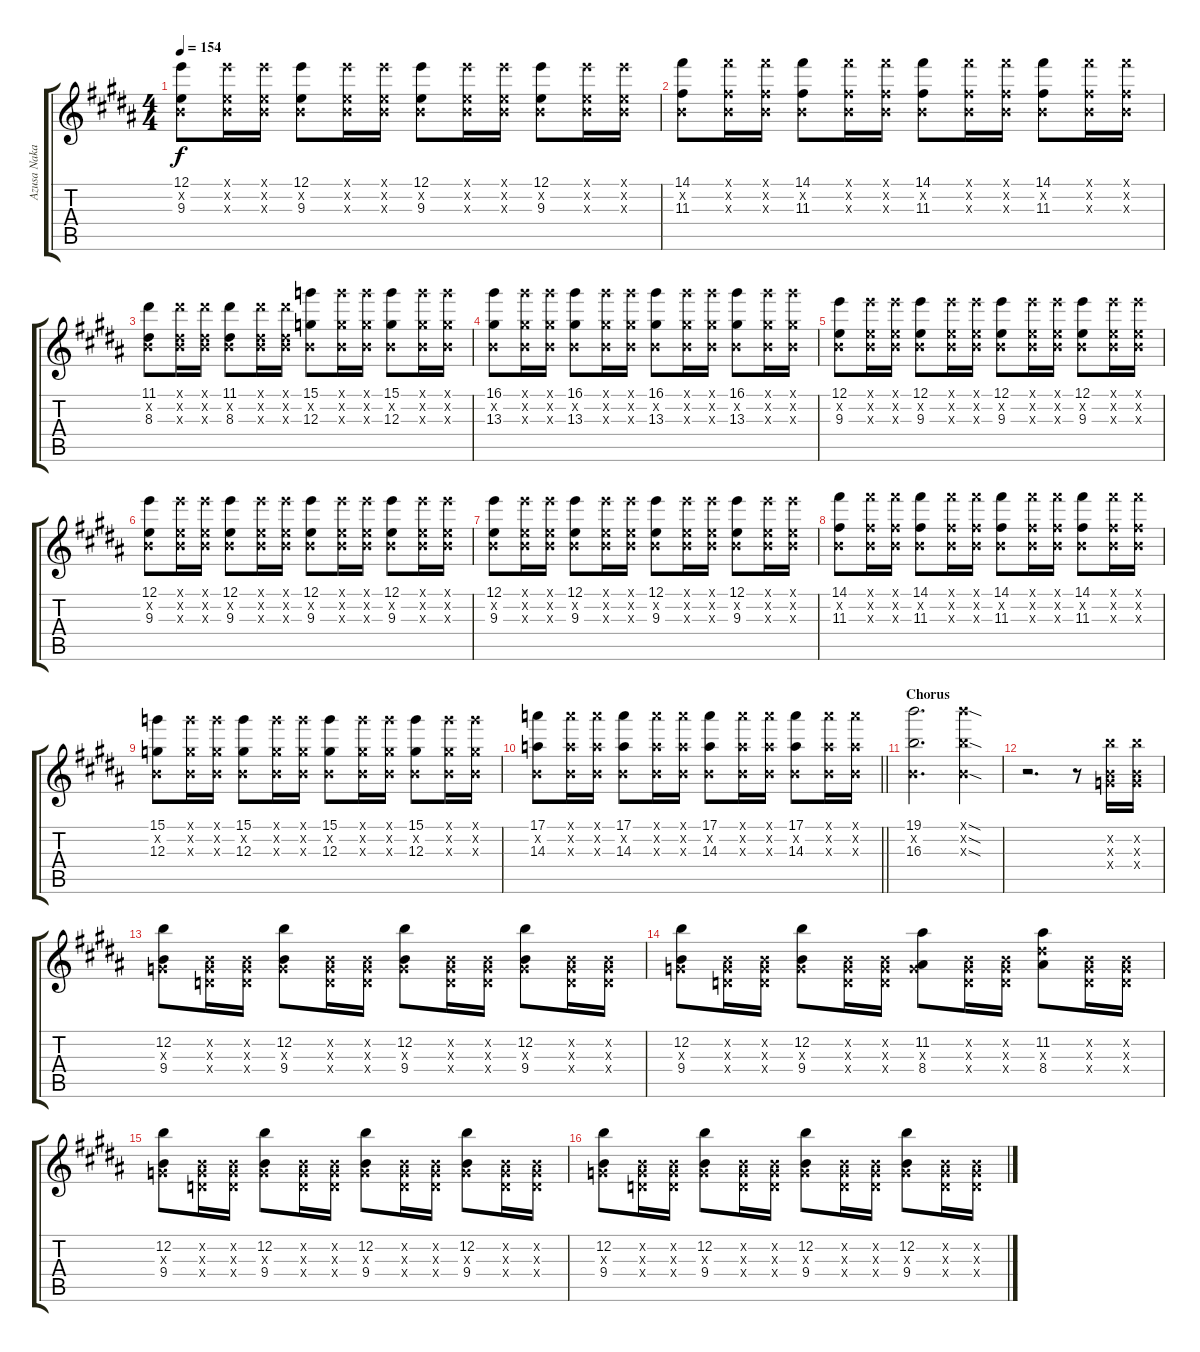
\track ("Azusa Nakano" "Azusa Naka") {instrument distortionguitar}
\staff {score tabs}
\tuning (E4 B3 G3 D3 A2 E2) {hide}
\ts (4 4)
\tempo 154
\clef g2
\ks b
(12.1 0.2{x} 9.3).8{dy f} (12.1{x} 0.2{x} 9.3{x}).16 (12.1{x} 0.2{x} 9.3{x}).16 (12.1 0.2{x} 9.3).8 (12.1{x} 0.2{x} 9.3{x}).16 (12.1{x} 0.2{x} 9.3{x}).16 (12.1 0.2{x} 9.3).8 (12.1{x} 0.2{x} 9.3{x}).16 (12.1{x} 0.2{x} 9.3{x}).16 (12.1 0.2{x} 9.3).8 (12.1{x} 0.2{x} 9.3{x}).16 (12.1{x} 0.2{x} 9.3{x}).16 |
(14.1 0.2{x} 11.3).8 (14.1{x} 0.2{x} 11.3{x}).16 (14.1{x} 0.2{x} 11.3{x}).16 (14.1 0.2{x} 11.3).8 (14.1{x} 0.2{x} 11.3{x}).16 (14.1{x} 0.2{x} 11.3{x}).16 (14.1 0.2{x} 11.3).8 (14.1{x} 0.2{x} 11.3{x}).16 (14.1{x} 0.2{x} 11.3{x}).16 (14.1 0.2{x} 11.3).8 (14.1{x} 0.2{x} 11.3{x}).16 (14.1{x} 0.2{x} 11.3{x}).16 |
(11.1 0.2{x} 8.3).8 (11.1{x} 0.2{x} 8.3{x}).16 (11.1{x} 0.2{x} 8.3{x}).16 (11.1 0.2{x} 8.3).8 (11.1{x} 0.2{x} 8.3{x}).16 (11.1{x} 0.2{x} 8.3{x}).16 (15.1 0.2{x} 12.3).8 (15.1{x} 0.2{x} 12.3{x}).16 (15.1{x} 0.2{x} 12.3{x}).16 (15.1 0.2{x} 12.3).8 (15.1{x} 0.2{x} 12.3{x}).16 (15.1{x} 0.2{x} 12.3{x}).16 |
(16.1 0.2{x} 13.3).8 (16.1{x} 0.2{x} 13.3{x}).16 (16.1{x} 0.2{x} 13.3{x}).16 (16.1 0.2{x} 13.3).8 (16.1{x} 0.2{x} 13.3{x}).16 (16.1{x} 0.2{x} 13.3{x}).16 (16.1 0.2{x} 13.3).8 (16.1{x} 0.2{x} 13.3{x}).16 (16.1{x} 0.2{x} 13.3{x}).16 (16.1 0.2{x} 13.3).8 (16.1{x} 0.2{x} 13.3{x}).16 (16.1{x} 0.2{x} 13.3{x}).16 |
(12.1 0.2{x} 9.3).8 (12.1{x} 0.2{x} 9.3{x}).16 (12.1{x} 0.2{x} 9.3{x}).16 (12.1 0.2{x} 9.3).8 (12.1{x} 0.2{x} 9.3{x}).16 (12.1{x} 0.2{x} 9.3{x}).16 (12.1 0.2{x} 9.3).8 (12.1{x} 0.2{x} 9.3{x}).16 (12.1{x} 0.2{x} 9.3{x}).16 (12.1 0.2{x} 9.3).8 (12.1{x} 0.2{x} 9.3{x}).16 (12.1{x} 0.2{x} 9.3{x}).16 |
(12.1 0.2{x} 9.3).8 (12.1{x} 0.2{x} 9.3{x}).16 (12.1{x} 0.2{x} 9.3{x}).16 (12.1 0.2{x} 9.3).8 (12.1{x} 0.2{x} 9.3{x}).16 (12.1{x} 0.2{x} 9.3{x}).16 (12.1 0.2{x} 9.3).8 (12.1{x} 0.2{x} 9.3{x}).16 (12.1{x} 0.2{x} 9.3{x}).16 (12.1 0.2{x} 9.3).8 (12.1{x} 0.2{x} 9.3{x}).16 (12.1{x} 0.2{x} 9.3{x}).16 |
(12.1 0.2{x} 9.3).8 (12.1{x} 0.2{x} 9.3{x}).16 (12.1{x} 0.2{x} 9.3{x}).16 (12.1 0.2{x} 9.3).8 (12.1{x} 0.2{x} 9.3{x}).16 (12.1{x} 0.2{x} 9.3{x}).16 (12.1 0.2{x} 9.3).8 (12.1{x} 0.2{x} 9.3{x}).16 (12.1{x} 0.2{x} 9.3{x}).16 (12.1 0.2{x} 9.3).8 (12.1{x} 0.2{x} 9.3{x}).16 (12.1{x} 0.2{x} 9.3{x}).16 |
(14.1 0.2{x} 11.3).8 (14.1{x} 0.2{x} 11.3{x}).16 (14.1{x} 0.2{x} 11.3{x}).16 (14.1 0.2{x} 11.3).8 (14.1{x} 0.2{x} 11.3{x}).16 (14.1{x} 0.2{x} 11.3{x}).16 (14.1 0.2{x} 11.3).8 (14.1{x} 0.2{x} 11.3{x}).16 (14.1{x} 0.2{x} 11.3{x}).16 (14.1 0.2{x} 11.3).8 (14.1{x} 0.2{x} 11.3{x}).16 (14.1{x} 0.2{x} 11.3{x}).16 |
(15.1 0.2{x} 12.3).8 (15.1{x} 0.2{x} 12.3{x}).16 (15.1{x} 0.2{x} 12.3{x}).16 (15.1 0.2{x} 12.3).8 (15.1{x} 0.2{x} 12.3{x}).16 (15.1{x} 0.2{x} 12.3{x}).16 (15.1 0.2{x} 12.3).8 (15.1{x} 0.2{x} 12.3{x}).16 (15.1{x} 0.2{x} 12.3{x}).16 (15.1 0.2{x} 12.3).8 (15.1{x} 0.2{x} 12.3{x}).16 (15.1{x} 0.2{x} 12.3{x}).16 |
\barLineRight lightlight
(17.1 0.2{x} 14.3).8 (17.1{x} 0.2{x} 14.3{x}).16 (17.1{x} 0.2{x} 14.3{x}).16 (17.1 0.2{x} 14.3).8 (17.1{x} 0.2{x} 14.3{x}).16 (17.1{x} 0.2{x} 14.3{x}).16 (17.1 0.2{x} 14.3).8 (17.1{x} 0.2{x} 14.3{x}).16 (17.1{x} 0.2{x} 14.3{x}).16 (17.1 0.2{x} 14.3).8 (17.1{x} 0.2{x} 14.3{x}).16 (17.1{x} 0.2{x} 14.3{x}).16 |
\section ("" "Chorus")
(19.1 0.2{x} 16.3).2{d} (19.1{sod x} 0.2{sod x} 16.3{sod x}).4 |
r.2{d} r.8 (12.2{x} 0.3{x} 9.4{x}).16 (12.2{x} 0.3{x} 9.4{x}).16 |
(12.2 0.3{x} 9.4).8 (0.2{x} 0.3{x} 0.4{x}).16 (0.2{x} 0.3{x} 0.4{x}).16 (12.2 0.3{x} 9.4).8 (0.2{x} 0.3{x} 0.4{x}).16 (0.2{x} 0.3{x} 0.4{x}).16 (12.2 0.3{x} 9.4).8 (0.2{x} 0.3{x} 0.4{x}).16 (0.2{x} 0.3{x} 0.4{x}).16 (12.2 0.3{x} 9.4).8 (0.2{x} 0.3{x} 0.4{x}).16 (0.2{x} 0.3{x} 0.4{x}).16 |
(12.2 0.3{x} 9.4).8 (0.2{x} 0.3{x} 0.4{x}).16 (0.2{x} 0.3{x} 0.4{x}).16 (12.2 0.3{x} 9.4).8 (0.2{x} 0.3{x} 0.4{x}).16 (0.2{x} 0.3{x} 0.4{x}).16 (11.2 0.3{x} 8.4).8 (0.2{x} 0.3{x} 0.4{x}).16 (0.2{x} 0.3{x} 0.4{x}).16 (11.2 8.3{x} 8.4).8 (0.2{x} 0.3{x} 0.4{x}).16 (0.2{x} 0.3{x} 0.4{x}).16 |
(12.2 0.3{x} 9.4).8 (0.2{x} 0.3{x} 0.4{x}).16 (0.2{x} 0.3{x} 0.4{x}).16 (12.2 0.3{x} 9.4).8 (0.2{x} 0.3{x} 0.4{x}).16 (0.2{x} 0.3{x} 0.4{x}).16 (12.2 0.3{x} 9.4).8 (0.2{x} 0.3{x} 0.4{x}).16 (0.2{x} 0.3{x} 0.4{x}).16 (12.2 0.3{x} 9.4).8 (0.2{x} 0.3{x} 0.4{x}).16 (0.2{x} 0.3{x} 0.4{x}).16 |
(12.2 0.3{x} 9.4).8 (0.2{x} 0.3{x} 0.4{x}).16 (0.2{x} 0.3{x} 0.4{x}).16 (12.2 0.3{x} 9.4).8 (0.2{x} 0.3{x} 0.4{x}).16 (0.2{x} 0.3{x} 0.4{x}).16 (12.2 0.3{x} 9.4).8 (0.2{x} 0.3{x} 0.4{x}).16 (0.2{x} 0.3{x} 0.4{x}).16 (12.2 0.3{x} 9.4).8 (0.2{x} 0.3{x} 0.4{x}).16 (0.2{x} 0.3{x} 0.4{x}).16
